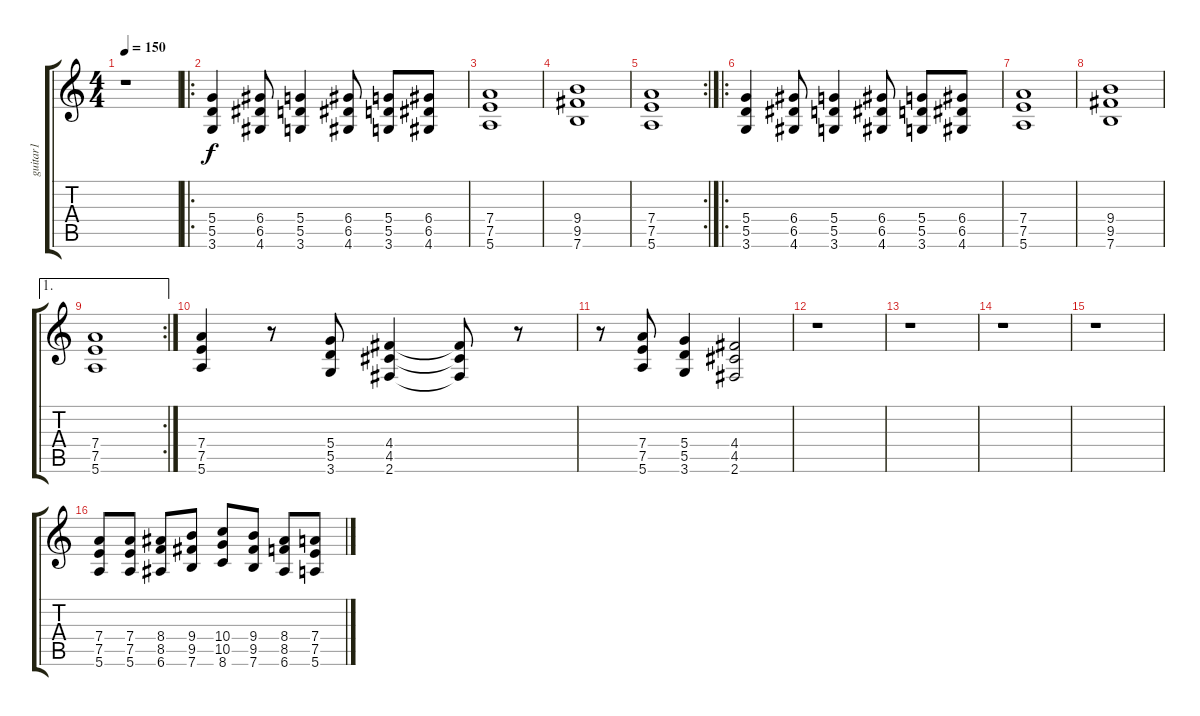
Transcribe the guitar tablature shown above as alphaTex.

\track ("guitar1" "guitar1") {instrument distortionguitar}
\staff {score tabs}
\tuning (E4 B3 G3 D3 A2 E2) {hide}
\ts (4 4)
\tempo 150
\clef g2
\ks c
r.1{dy f} |
\ro
(5.4 5.5 3.6).4 (6.4 6.5 4.6).8 (5.4 5.5 3.6).4 (6.4 6.5 4.6).8 (5.4 5.5 3.6).8 (6.4 6.5 4.6).8 |
(7.4 7.5 5.6).1 |
(9.4 9.5 7.6).1 |
\rc 2
(7.4 7.5 5.6).1 |
\ro
(5.4 5.5 3.6).4 (6.4 6.5 4.6).8 (5.4 5.5 3.6).4 (6.4 6.5 4.6).8 (5.4 5.5 3.6).8 (6.4 6.5 4.6).8 |
(7.4 7.5 5.6).1 |
(9.4 9.5 7.6).1 |
\ae 1
\rc 2
(7.4 7.5 5.6).1 |
(7.4 7.5 5.6).4 r.8 (5.4 5.5 3.6).8 (4.4 4.5 2.6).4 (4.4{t} 4.5{t} 2.6{t}).8 r.8 |
r.8 (7.4 7.5 5.6).8 (5.4 5.5 3.6).4 (4.4 4.5 2.6).2 |
r.1 |
r.1 |
r.1 |
r.1 |
(7.4 7.5 5.6).8 (7.4 7.5 5.6).8 (8.4 8.5 6.6).8 (9.4 9.5 7.6).8 (10.4 10.5 8.6).8 (9.4 9.5 7.6).8 (8.4 8.5 6.6).8 (7.4 7.5 5.6).8
